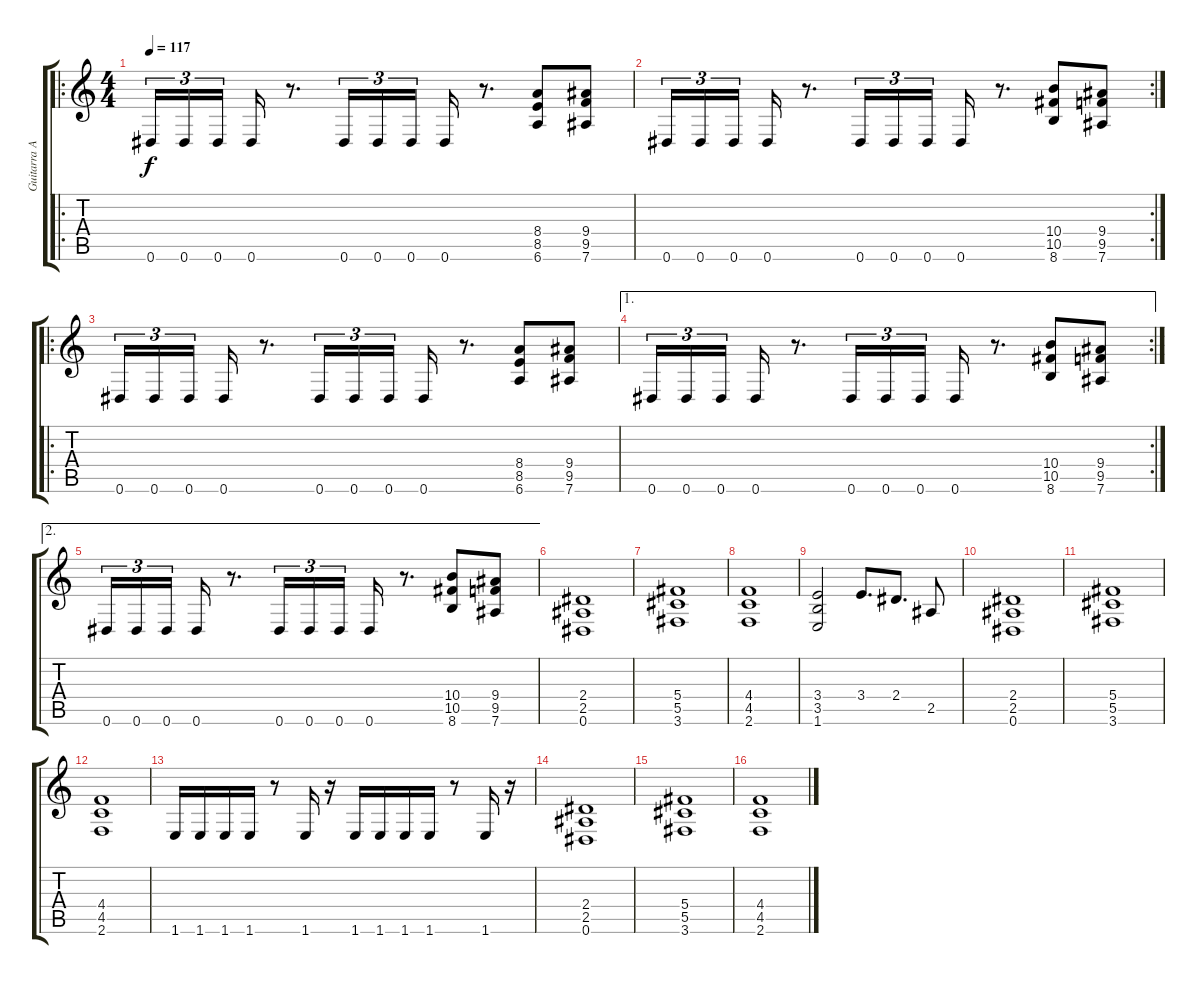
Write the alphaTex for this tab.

\track ("Guitarra Arm髇ica" "Guitarra A") {instrument distortionguitar}
\staff {score tabs}
\tuning (Eb4 Bb3 Gb3 Db3 Ab2 Eb2) {hide}
\ro
\ts (4 4)
\tempo 117
\clef g2
\ks c
0.6.16{tu (3 2) dy f instrument distortionguitar} 0.6.16{tu (3 2)} 0.6.16{tu (3 2)} 0.6.16 r.8{d} 0.6.16{tu (3 2)} 0.6.16{tu (3 2)} 0.6.16{tu (3 2)} 0.6.16 r.8{d} (8.4 8.5 6.6).8 (9.4 9.5 7.6).8 |
\rc 2
0.6.16{tu (3 2)} 0.6.16{tu (3 2)} 0.6.16{tu (3 2)} 0.6.16 r.8{d} 0.6.16{tu (3 2)} 0.6.16{tu (3 2)} 0.6.16{tu (3 2)} 0.6.16 r.8{d} (10.4 10.5 8.6).8 (9.4 9.5 7.6).8 |
\ro
0.6.16{tu (3 2)} 0.6.16{tu (3 2)} 0.6.16{tu (3 2)} 0.6.16 r.8{d} 0.6.16{tu (3 2)} 0.6.16{tu (3 2)} 0.6.16{tu (3 2)} 0.6.16 r.8{d} (8.4 8.5 6.6).8 (9.4 9.5 7.6).8 |
\ae 1
\rc 2
0.6.16{tu (3 2)} 0.6.16{tu (3 2)} 0.6.16{tu (3 2)} 0.6.16 r.8{d} 0.6.16{tu (3 2)} 0.6.16{tu (3 2)} 0.6.16{tu (3 2)} 0.6.16 r.8{d} (10.4 10.5 8.6).8 (9.4 9.5 7.6).8 |
\ae 2
0.6.16{tu (3 2)} 0.6.16{tu (3 2)} 0.6.16{tu (3 2)} 0.6.16 r.8{d} 0.6.16{tu (3 2)} 0.6.16{tu (3 2)} 0.6.16{tu (3 2)} 0.6.16 r.8{d} (10.4 10.5 8.6).8 (9.4 9.5 7.6).8 |
(2.4 2.5 0.6).1 |
(5.4 5.5 3.6).1 |
(4.4 4.5 2.6).1 |
(3.4 3.5 1.6).2 3.4.8{d} 2.4.8{d} 2.5.8 |
(2.4 2.5 0.6).1 |
(5.4 5.5 3.6).1 |
(4.4 4.5 2.6).1 |
1.6.16 1.6.16 1.6.16 1.6.16 r.8 1.6.16 r.16 1.6.16 1.6.16 1.6.16 1.6.16 r.8 1.6.16 r.16 |
(2.4 2.5 0.6).1 |
(5.4 5.5 3.6).1 |
(4.4 4.5 2.6).1
